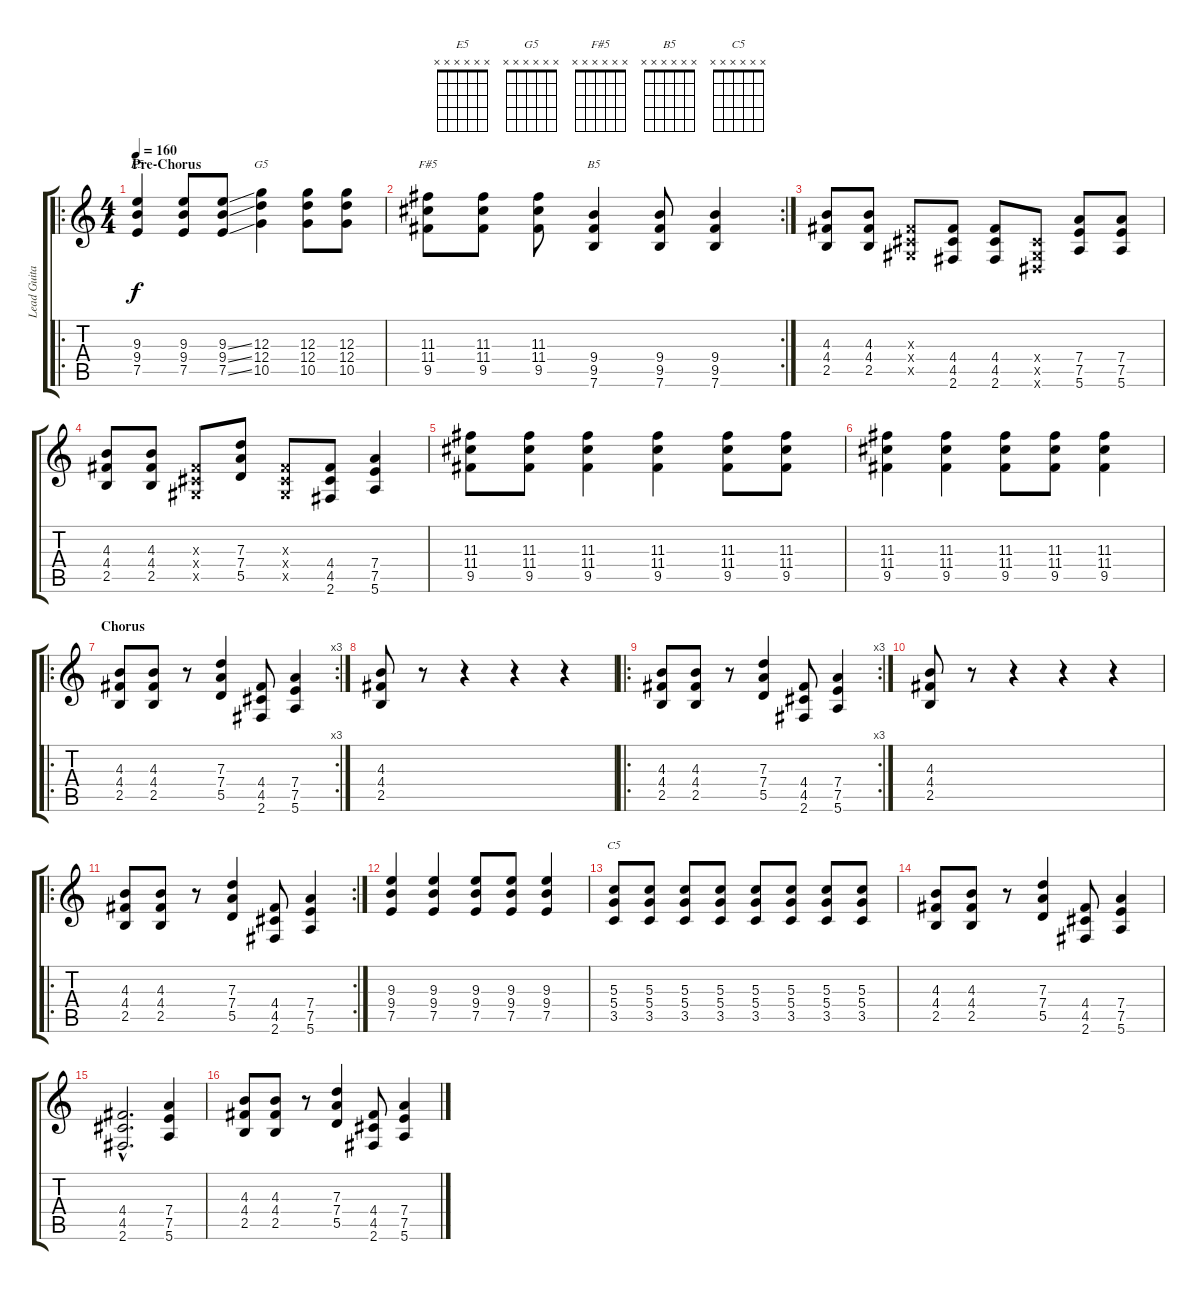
\track ("Lead Guitar (Noodles)" "Lead Guita") {instrument distortionguitar}
\staff {score tabs}
\tuning (E4 B3 G3 D3 A2 E2) {hide}
\chord ("E5" x x x x x x)
\chord ("G5" x x x x x x)
\chord ("F#5" x x x x x x)
\chord ("B5" x x x x x x)
\chord ("C5" x x x x x x)
\ro
\ts (4 4)
\section ("" "Pre-Chorus")
\tempo 160
\clef g2
\ks c
(9.3 9.4 7.5).4{ch "E5" dy f} (9.3 9.4 7.5).8 (9.3{ss} 9.4{ss} 7.5{ss}).8 (12.3 12.4 10.5).4{ch "G5"} (12.3 12.4 10.5).8 (12.3 12.4 10.5).8 |
\rc 2
(11.3 11.4 9.5).8{ch "F#5"} (11.3 11.4 9.5).8 (11.3 11.4 9.5).8 (9.4 9.5 7.6).4{ch "B5"} (9.4 9.5 7.6).8 (9.4 9.5 7.6).4 |
(4.3 4.4 2.5).8 (4.3 4.4 2.5).8 (-1.3{x} -1.4{x} -1.5{x}).8 (4.4 4.5 2.6).8 (4.4 4.5 2.6).8 (-1.4{x} -1.5{x} -1.6{x}).8 (7.4 7.5 5.6).8 (7.4 7.5 5.6).8 |
(4.3 4.4 2.5).8 (4.3 4.4 2.5).8 (-1.3{x} -1.4{x} -1.5{x}).8 (7.3 7.4 5.5).8 (-1.3{x} -1.4{x} -1.5{x}).8 (4.4 4.5 2.6).8 (7.4 7.5 5.6).4 |
(11.3 11.4 9.5).8 (11.3 11.4 9.5).8 (11.3 11.4 9.5).4 (11.3 11.4 9.5).4 (11.3 11.4 9.5).8 (11.3 11.4 9.5).8 |
(11.3 11.4 9.5).4 (11.3 11.4 9.5).4 (11.3 11.4 9.5).8 (11.3 11.4 9.5).8 (11.3 11.4 9.5).4 |
\ro
\rc 3
\section ("" "Chorus")
(4.3 4.4 2.5).8 (4.3 4.4 2.5).8 r.8 (7.3 7.4 5.5).4 (4.4 4.5 2.6).8 (7.4 7.5 5.6).4 |
(4.3 4.4 2.5).8 r.8 r.4 r.4 r.4 |
\ro
\rc 3
(4.3 4.4 2.5).8 (4.3 4.4 2.5).8 r.8 (7.3 7.4 5.5).4 (4.4 4.5 2.6).8 (7.4 7.5 5.6).4 |
(4.3 4.4 2.5).8 r.8 r.4 r.4 r.4 |
\ro
\rc 2
(4.3 4.4 2.5).8 (4.3 4.4 2.5).8 r.8 (7.3 7.4 5.5).4 (4.4 4.5 2.6).8 (7.4 7.5 5.6).4 |
(9.3 9.4 7.5).4 (9.3 9.4 7.5).4 (9.3 9.4 7.5).8 (9.3 9.4 7.5).8 (9.3 9.4 7.5).4 |
(5.3 5.4 3.5).8{ch "C5"} (5.3 5.4 3.5).8 (5.3 5.4 3.5).8 (5.3 5.4 3.5).8 (5.3 5.4 3.5).8 (5.3 5.4 3.5).8 (5.3 5.4 3.5).8 (5.3 5.4 3.5).8 |
(4.3 4.4 2.5).8 (4.3 4.4 2.5).8 r.8 (7.3 7.4 5.5).4 (4.4 4.5 2.6).8 (7.4 7.5 5.6).4 |
(4.4{hac} 4.5{hac} 2.6{hac}).2{d} (7.4 7.5 5.6).4 |
(4.3 4.4 2.5).8 (4.3 4.4 2.5).8 r.8 (7.3 7.4 5.5).4 (4.4 4.5 2.6).8 (7.4 7.5 5.6).4
